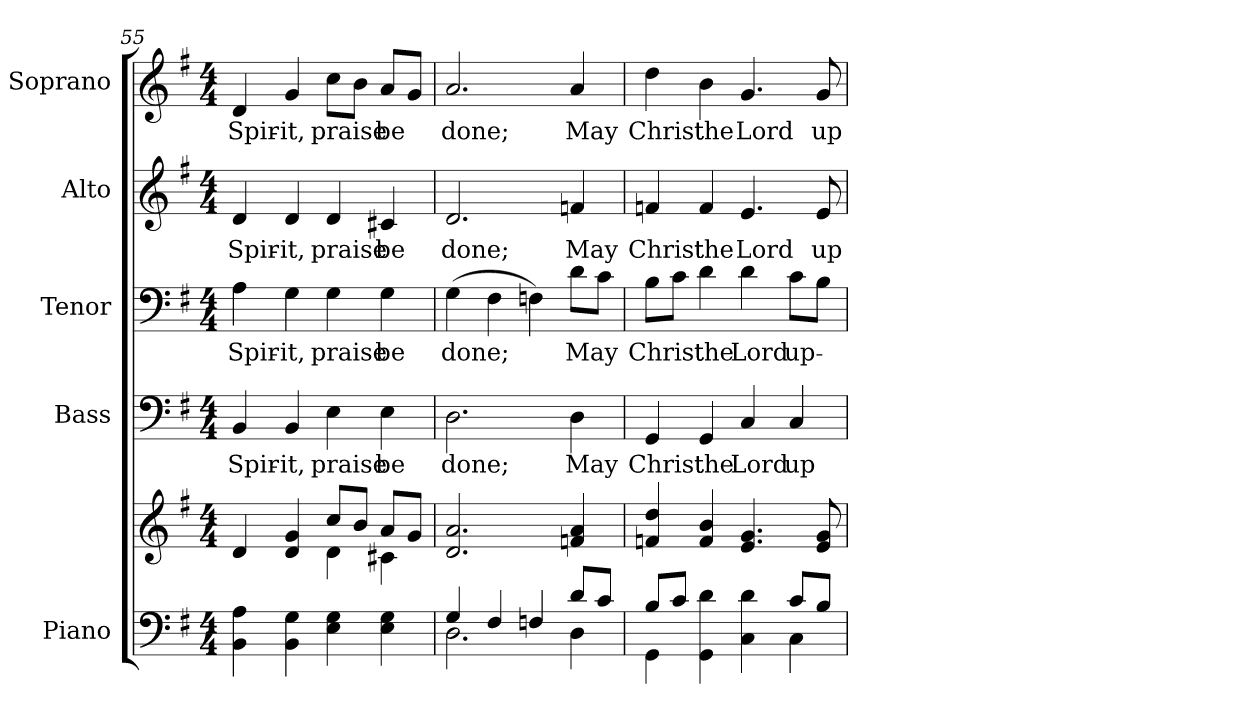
**kern	**kern	**kern	**text	**kern	**text	**kern	**text	**kern	**text
*part5	*part5	*part4	*part4	*part3	*part3	*part2	*part2	*part1	*part1
*staff6	*staff5	*staff4	*staff4	*staff3	*staff3	*staff2	*staff2	*staff1	*staff1
*I"Piano	*	*I"Bass	*	*I"Tenor	*	*I"Alto	*	*I"Soprano	*
*I'Pno.	*	*I'B.	*	*I'T.	*	*I'A.	*	*I'S.	*
*clefF4	*clefG2	*clefF4	*	*clefF4	*	*clefG2	*	*clefG2	*
*k[f#]	*k[f#]	*k[f#]	*	*k[f#]	*	*k[f#]	*	*k[f#]	*
*G:	*G:	*G:	*	*G:	*	*G:	*	*G:	*
*M4/4	*M4/4	*M4/4	*	*M4/4	*	*M4/4	*	*M4/4	*
=55	=55	=55	=55	=55	=55	=55	=55	=55	=55
*	*^	*	*	*	*	*	*	*	*
!	!	!	!	!LO:LY:b:color=#000000	!	!	!	!	!	!
!	!	!	!	!	!	!LO:LY:b:color=#000000	!	!	!	!
!	!	!	!	!	!	!	!	!LO:LY:b:color=#000000	!	!
!	!	!	!	!	!	!	!	!	!	!LO:LY:b:color=#000000
4BBi\ 4Ai	4di/	2ryy	4BBi/	Spir-	4Ai\	Spir-	4di/	Spir-	4di/	Spir-
!	!	!	!	!LO:LY:b:color=#000000	!	!	!	!	!	!
!	!	!	!	!	!	!LO:LY:b:color=#000000	!	!	!	!
!	!	!	!	!	!	!	!	!LO:LY:b:color=#000000	!	!
!	!	!	!	!	!	!	!	!	!	!LO:LY:b:color=#000000
4BBi\ 4Gi	4di/ 4gi	.	4BBi/	-it,	4Gi\	-it,	4di/	-it,	4gi/	-it,
!	!	!	!	!LO:LY:b:color=#000000	!	!	!	!	!	!
!	!	!	!	!	!	!LO:LY:b:color=#000000	!	!	!	!
!	!	!	!	!	!	!	!	!LO:LY:b:color=#000000	!	!
!	!	!	!	!	!	!	!	!	!	!LO:LY:b:color=#000000
4Ei\ 4Gi	8cci/L	4di\	4Ei\	praise	4Gi\	praise	4di/	praise	8cci\L	praise
.	8bi/J	.	.	.	.	.	.	.	8bi\J	.
!	!	!	!	!LO:LY:b:color=#000000	!	!	!	!	!	!
!	!	!	!	!	!	!LO:LY:b:color=#000000	!	!	!	!
!	!	!	!	!	!	!	!	!LO:LY:b:color=#000000	!	!
!	!	!	!	!	!	!	!	!	!	!LO:LY:b:color=#000000
4Ei\ 4Gi	8ai/L	4c#Xi\	4Ei\	be	4Gi\	be	4c#Xi/	be	8ai/L	be
.	8gi/J	.	.	.	.	.	.	.	8gi/J	.
*	*v	*v	*	*	*	*	*	*	*	*
!!LO:PB:g=z
=56	=56	=56	=56	=56	=56	=56	=56	=56	=56
*^	*	*	*	*	*	*	*	*	*
!	!	!	!	!LO:LY:b:color=#000000	!	!	!	!	!	!
!	!	!	!	!	!	!LO:LY:b:color=#000000	!	!	!	!
!	!	!	!	!	!	!	!	!LO:LY:b:color=#000000	!	!
!	!	!	!	!	!	!	!	!	!	!LO:LY:b:color=#000000
4Gi/	2.Di\	2.di/ 2.ai	2.Di\	done;	(4Gi\	done;	2.di/	done;	2.ai/	done;
4F#i/	.	.	.	.	4F#i\	.	.	.	.	.
4Fni/	.	.	.	.	4Fni\)	.	.	.	.	.
!	!	!	!	!LO:LY:b:color=#000000	!	!	!	!	!	!
!	!	!	!	!	!	!LO:LY:b:color=#000000	!	!	!	!
!	!	!	!	!	!	!	!	!LO:LY:b:color=#000000	!	!
!	!	!	!	!	!	!	!	!	!	!LO:LY:b:color=#000000
8di/L	4Di\	4fni/ 4ai	4Di\	May	8di\L	May	4fni/	May	4ai/	May
8ci/J	.	.	.	.	8ci\J	.	.	.	.	.
=57	=57	=57	=57	=57	=57	=57	=57	=57	=57	=57
!	!	!	!	!LO:LY:b:color=#000000	!	!	!	!	!	!
!	!	!	!	!	!	!LO:LY:b:color=#000000	!	!	!	!
!	!	!	!	!	!	!	!	!LO:LY:b:color=#000000	!	!
!	!	!	!	!	!	!	!	!	!	!LO:LY:b:color=#000000
8Bi/L	4GGi\	4fni/ 4ddi	4GGi/	Christ	8Bi\L	Christ	4fni/	Christ	4ddi\	Christ
8ci/J	.	.	.	.	8ci\J	.	.	.	.	.
!	!	!	!	!LO:LY:b:color=#000000	!	!	!	!	!	!
!	!	!	!	!	!	!LO:LY:b:color=#000000	!	!	!	!
!	!	!	!	!	!	!	!	!LO:LY:b:color=#000000	!	!
!	!	!	!	!	!	!	!	!	!	!LO:LY:b:color=#000000
4GGi\ 4di	4ryy	4fi/ 4bi	4GGi/	the	4di\	the	4fi/	the	4bi\	the
!	!	!	!	!LO:LY:b:color=#000000	!	!	!	!	!	!
!	!	!	!	!	!	!LO:LY:b:color=#000000	!	!	!	!
!	!	!	!	!	!	!	!	!LO:LY:b:color=#000000	!	!
!	!	!	!	!	!	!	!	!	!	!LO:LY:b:color=#000000
4Ci\ 4di	4ryy	4.ei/ 4.gi	4Ci/	Lord	4di\	Lord	4.ei/	Lord	4.gi/	Lord
!	!	!	!	!LO:LY:b:color=#000000	!	!	!	!	!	!
!	!	!	!	!	!	!LO:LY:b:color=#000000	!	!	!	!
8ci/L	4Ci\	.	4Ci/	up-	8ci\L	up-	.	.	.	.
!	!	!	!	!	!	!	!	!LO:LY:b:color=#000000	!	!
!	!	!	!	!	!	!	!	!	!	!LO:LY:b:color=#000000
8Bi/J	.	8ei/ 8gi	.	.	8Bi\J	.	8ei/	up-	8gi/	up-
*v	*v	*	*	*	*	*	*	*	*	*
=	=	=	=	=	=	=	=	=	=
*-	*-	*-	*-	*-	*-	*-	*-	*-	*-
